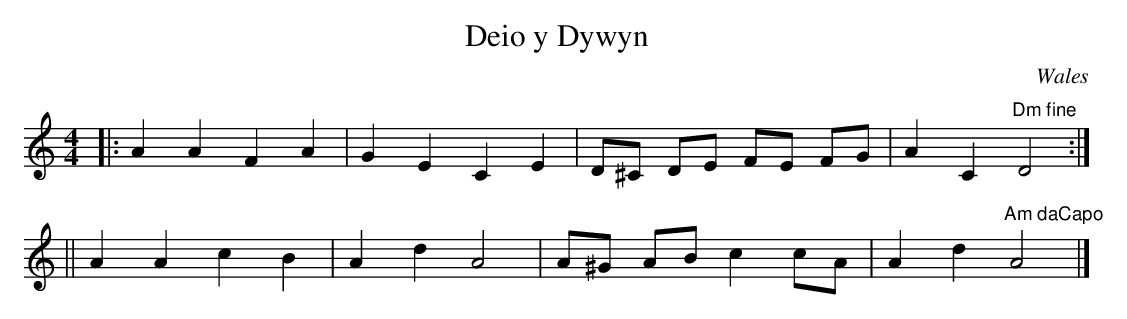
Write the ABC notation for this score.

X:1
T:Deio y Dywyn
O:Wales
M:4/4
L:1/8
K:Am
|: A2 A2 F2 A2 | G2 E2 C2 E2 | D^C DE FE FG | A2 C2 "Dm fine"D4 :|
|| A2 A2 c2 B2 | A2 d2 A4 | A^G AB c2 cA | A2 d2 "Am daCapo" A4 |]
